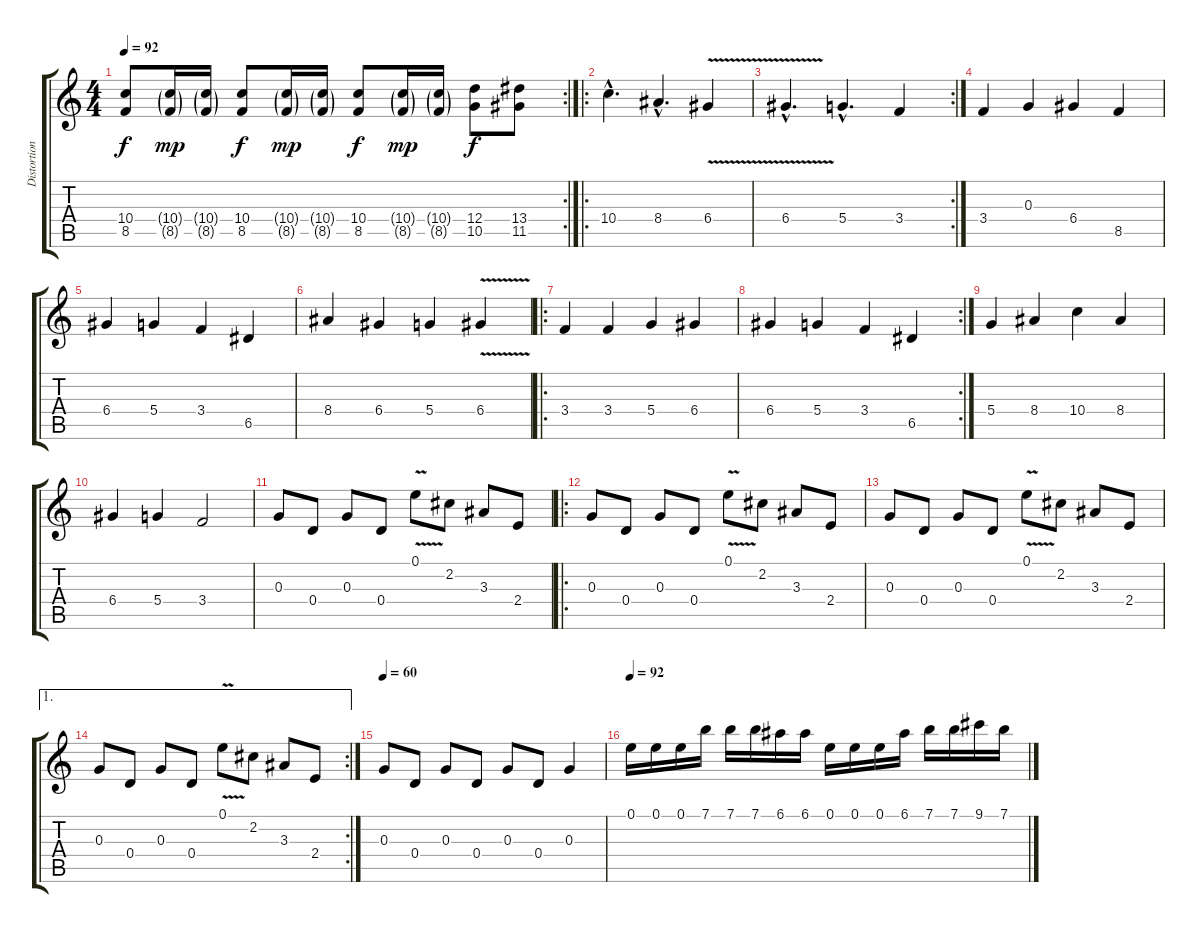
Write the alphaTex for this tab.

\track ("Distortion Guitar" "Distortion") {instrument distortionguitar}
\staff {score tabs}
\tuning (E4 B3 G3 D3 A2 E2) {hide}
\rc 2
\ts (4 4)
\tempo 92
\clef g2
\ks c
(10.4 8.5).8{dy f} (10.4{g} 8.5{g}).16{dy mp} (10.4{g} 8.5{g}).16 (10.4 8.5).8{dy f} (10.4{g} 8.5{g}).16{dy mp} (10.4{g} 8.5{g}).16 (10.4 8.5).8{dy f} (10.4{g} 8.5{g}).16{dy mp} (10.4{g} 8.5{g}).16 (12.4 10.5).8{dy f} (13.4 11.5).8 |
\ro
10.4{hac}.4{d volume 16} 8.4{hac}.4{d} 6.4{v}.4 |
\rc 2
6.4{v hac}.4{d} 5.4{hac}.4{d} 3.4.4 |
3.4.4 0.3.4 6.4.4 8.5.4 |
6.4.4 5.4.4 3.4.4 6.5.4 |
8.4.4 6.4.4 5.4.4 6.4{v}.4 |
\ro
3.4.4 3.4.4 5.4.4 6.4.4 |
\rc 2
6.4.4 5.4.4 3.4.4 6.5.4 |
5.4.4 8.4.4 10.4.4 8.4.4 |
6.4.4 5.4.4 3.4.2 |
0.3.8 0.4.8 0.3.8 0.4.8 0.1{v}.8 2.2.8 3.3.8 2.4.8 |
\ro
0.3.8 0.4.8 0.3.8 0.4.8 0.1{v}.8 2.2.8 3.3.8 2.4.8 |
0.3.8 0.4.8 0.3.8 0.4.8 0.1{v}.8 2.2.8 3.3.8 2.4.8 |
\ae 1
\rc 2
0.3.8 0.4.8 0.3.8 0.4.8 0.1{v}.8 2.2.8 3.3.8 2.4.8 |
\tempo 60
0.3.8 0.4.8 0.3.8 0.4.8 0.3.8 0.4.8 0.3.4 |
\tempo 92
0.1.16 0.1.16 0.1.16 7.1.16 7.1.16 7.1.16 6.1.16 6.1.16 0.1.16 0.1.16 0.1.16 6.1.16 7.1.16 7.1.16 9.1.16 7.1.16
